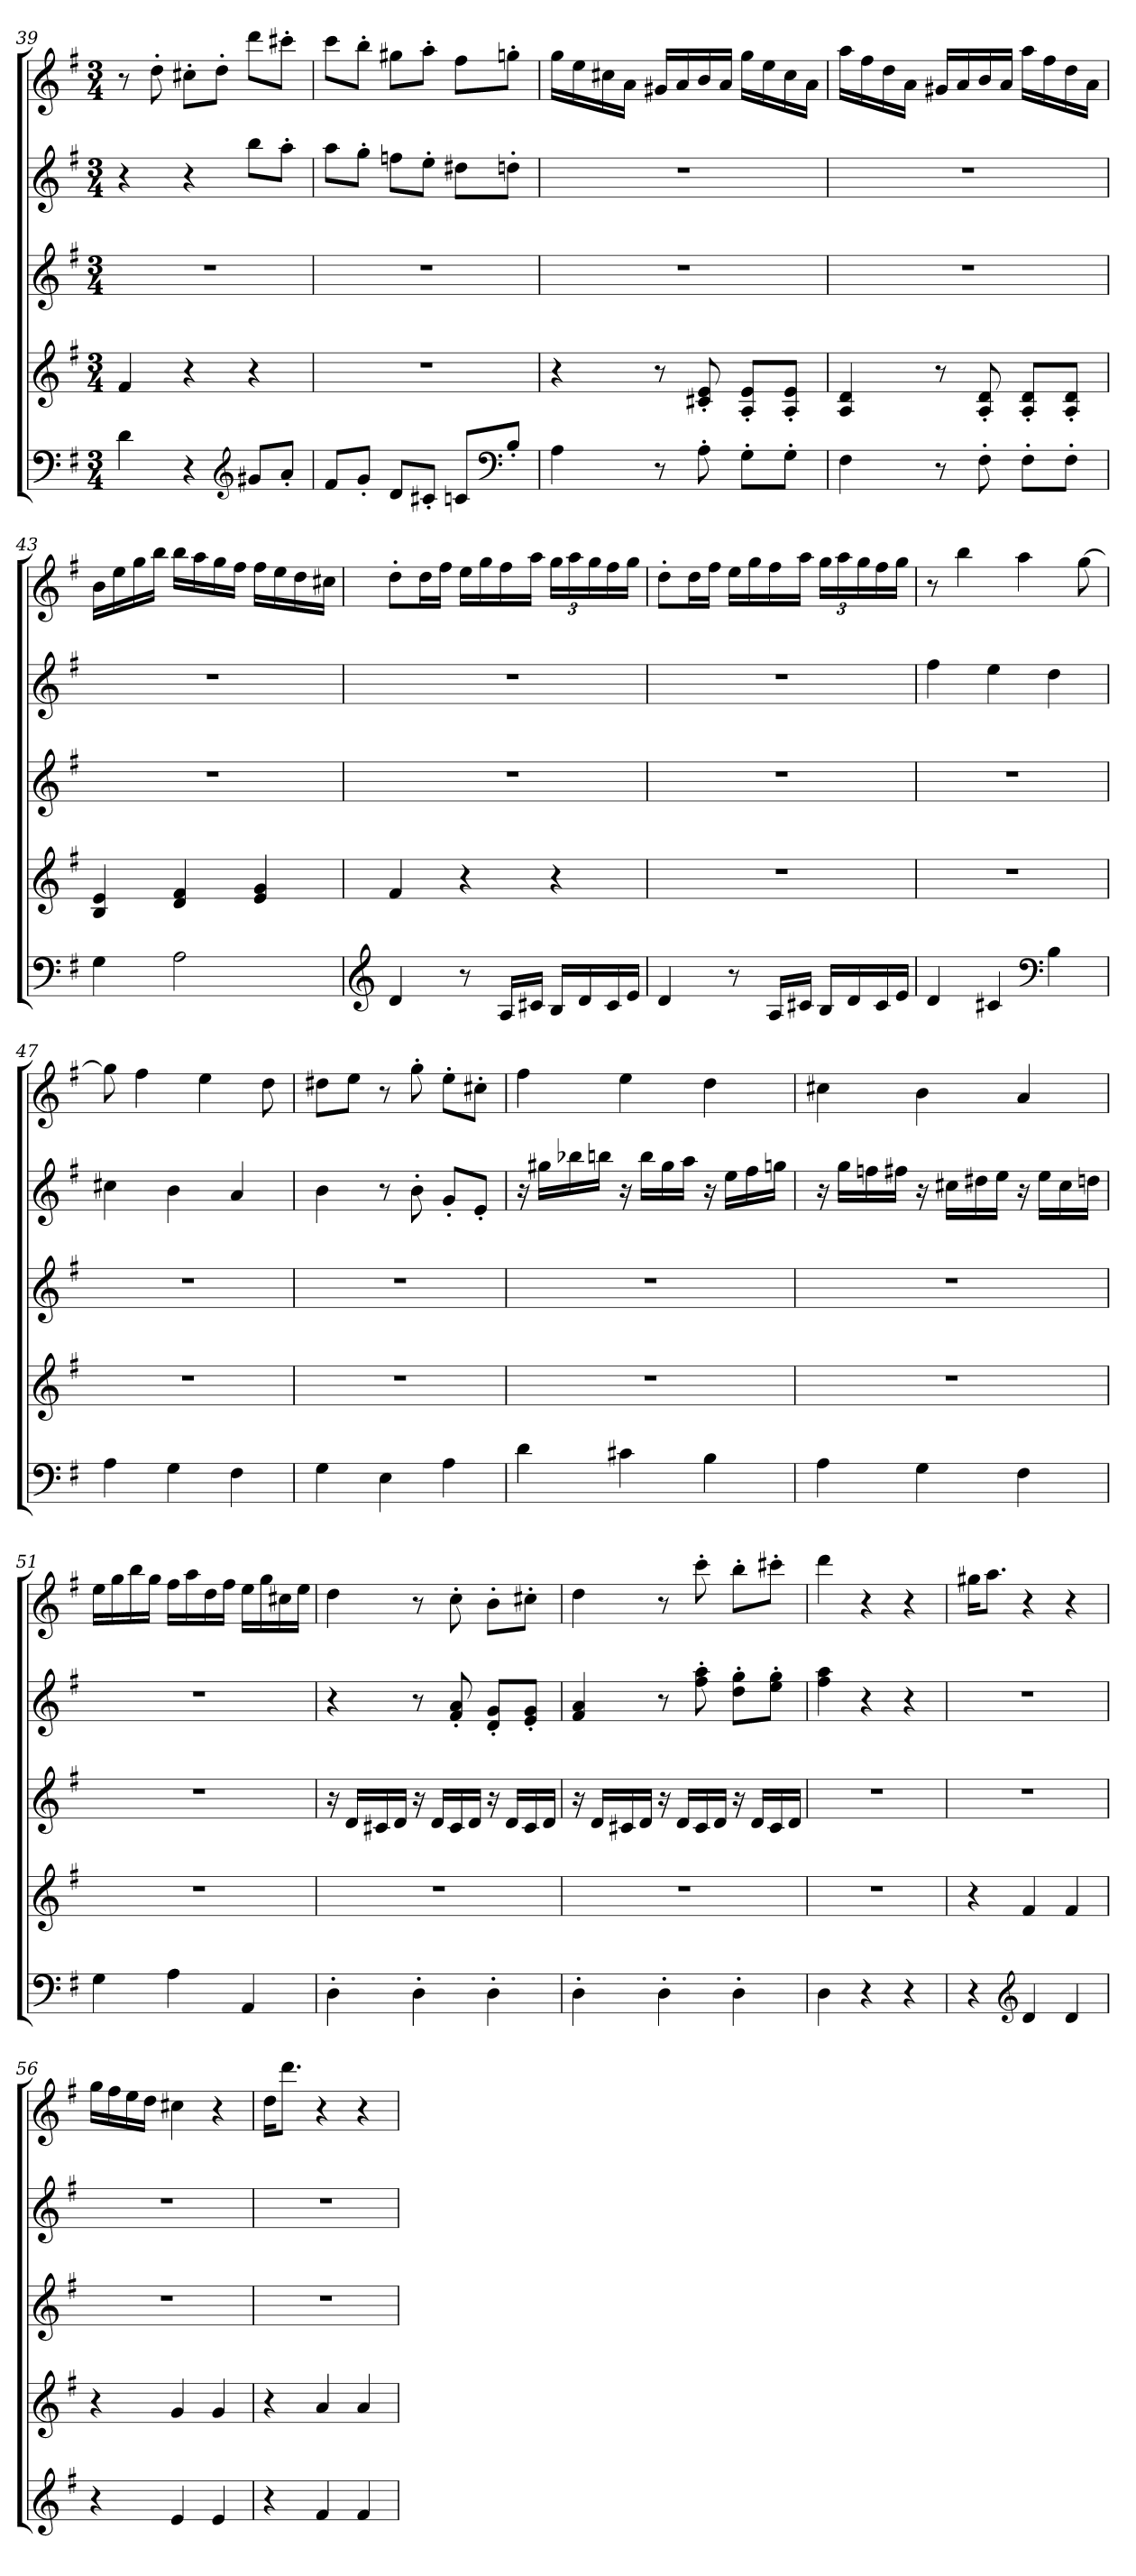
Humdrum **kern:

**kern	**kern	**kern	**kern	**kern
*part5	*part4	*part3	*part2	*part1
*staff5	*staff4	*staff3	*staff2	*staff1
*clefF4	*clefG2	*clefG2	*clefG2	*clefG2
*k[f#]	*k[f#]	*k[f#]	*k[f#]	*k[f#]
*M3/4	*M3/4	*M3/4	*M3/4	*M3/4
=39	=39	=39	=39	=39
4d\	4f#/	2.r	4r	8r
.	.	.	.	8dd'\
4r	4r	.	4r	8cc#X'\L
.	.	.	.	8dd'\J
*clefG2	*	*	*	*
*	*	*	*	*MM141
8g#X/L	4r	.	8bb\L	8ddd\L
8a'/J	.	.	8aa'\J	8ccc#X'\J
!!LO:PB:g=z
=40	=40	=40	=40	=40
8f#/L	2.r	2.r	8aa\L	8ccc\L
8g'/J	.	.	8gg'\J	8bb'\J
8d/L	.	.	8ffn\L	8gg#X\L
8c#X'/J	.	.	8ee'\J	8aa'\J
8cn/L	.	.	8dd#X\L	8ff#\L
*clefF4	*	*	*	*
8B'/J	.	.	8ddn'\J	8ggn'\J
=41	=41	=41	=41	=41
*	*	*	*	*MM141
4A\	4r	2.r	2.r	16gg\LL
.	.	.	.	16ee\
.	.	.	.	16cc#X\
.	.	.	.	16a\JJ
8r	8r	.	.	16g#X/LL
.	.	.	.	16a/
8A'\	8c#X/' 8e/'	.	.	16b/
.	.	.	.	16a/JJ
8G'\L	8A/' 8e/'L	.	.	16gg\LL
.	.	.	.	16ee\
8G'\J	8A/' 8e/'J	.	.	16cc#\
.	.	.	.	16a\JJ
=42	=42	=42	=42	=42
*	*	*	*	*MM141
4F#\	4A/ 4d/	2.r	2.r	16aa\LL
.	.	.	.	16ff#\
.	.	.	.	16dd\
.	.	.	.	16a\JJ
8r	8r	.	.	16g#X/LL
.	.	.	.	16a/
8F#'\	8A/' 8d/'	.	.	16b/
.	.	.	.	16a/JJ
8F#'\L	8A/' 8d/'L	.	.	16aa\LL
.	.	.	.	16ff#\
8F#'\J	8A/' 8d/'J	.	.	16dd\
.	.	.	.	16a\JJ
!!LO:LB:g=z
=43	=43	=43	=43	=43
4G\	4B/ 4e/	2.r	2.r	16b\LL
.	.	.	.	16ee\
.	.	.	.	16gg\
.	.	.	.	16bb\JJ
2A\	4d/ 4f#/	.	.	16bb\LL
.	.	.	.	16aa\
.	.	.	.	16gg\
.	.	.	.	16ff#\JJ
.	4e/ 4g/	.	.	16ff#\LL
.	.	.	.	16ee\
.	.	.	.	16dd\
.	.	.	.	16cc#X\JJ
=44	=44	=44	=44	=44
*clefG2	*	*	*	*
4d/	4f#/	2.r	2.r	8dd'\L
.	.	.	.	16dd\L
.	.	.	.	16ff#\JJ
8r	4r	.	.	16ee\LL
.	.	.	.	16gg\
16A/LL	.	.	.	16ff#\
16c#X/JJ	.	.	.	16aa\JJ
*	*	*	*	*Xbrackettup
16B/LL	4r	.	.	24gg\LL
.	.	.	.	24aa\
16d/	.	.	.	.
.	.	.	.	24gg\
16c#/	.	.	.	16ff#\
16e/JJ	.	.	.	16gg\JJ
=45	=45	=45	=45	=45
4d/	2.r	2.r	2.r	8dd'\L
.	.	.	.	16dd\L
.	.	.	.	16ff#\JJ
8r	.	.	.	16ee\LL
.	.	.	.	16gg\
16A/LL	.	.	.	16ff#\
16c#X/JJ	.	.	.	16aa\JJ
16B/LL	.	.	.	24gg\LL
.	.	.	.	24aa\
16d/	.	.	.	.
.	.	.	.	24gg\
16c#/	.	.	.	16ff#\
16e/JJ	.	.	.	16gg\JJ
!!LO:PB:g=z
=46	=46	=46	=46	=46
4d/	2.r	2.r	4ff#\	8r
.	.	.	.	4bb\
4c#X/	.	.	4ee\	.
.	.	.	.	4aa\
*clefF4	*	*	*	*
4B\	.	.	4dd\	.
.	.	.	.	[8gg\
=47	=47	=47	=47	=47
4A\	2.r	2.r	4cc#X\	8gg\]
.	.	.	.	4ff#\
4G\	.	.	4b\	.
.	.	.	.	4ee\
4F#\	.	.	4a/	.
.	.	.	.	8dd\
=48	=48	=48	=48	=48
4G\	2.r	2.r	4b\	8dd#X\L
.	.	.	.	8ee\J
4E\	.	.	8r	8r
.	.	.	8b'\	8gg'\
4A\	.	.	8g'/L	8ee'\L
.	.	.	8e'/J	8cc#X'\J
=49	=49	=49	=49	=49
*	*	*	*	*MM140
4d\	2.r	2.r	16r	4ff#\
.	.	.	16gg#X\LL	.
.	.	.	16bb-X\	.
.	.	.	16bbn\JJ	.
4c#X\	.	.	16r	4ee\
.	.	.	16bb\LL	.
.	.	.	16gg#\	.
.	.	.	16aa\JJ	.
4B\	.	.	16r	4dd\
.	.	.	16ee\LL	.
.	.	.	16ff#\	.
.	.	.	16ggn\JJ	.
!!LO:LB:g=z
=50	=50	=50	=50	=50
4A\	2.r	2.r	16r	4cc#X\
.	.	.	16gg\LL	.
.	.	.	16ffn\	.
.	.	.	16ff#X\JJ	.
4G\	.	.	16r	4b\
.	.	.	16cc#X\LL	.
.	.	.	16dd#X\	.
.	.	.	16ee\JJ	.
4F#\	.	.	16r	4a/
.	.	.	16ee\LL	.
.	.	.	16cc#\	.
.	.	.	16ddn\JJ	.
=51	=51	=51	=51	=51
4G\	2.r	2.r	2.r	16ee\LL
.	.	.	.	16gg\
.	.	.	.	16bb\
.	.	.	.	16gg\JJ
4A\	.	.	.	16ff#\LL
.	.	.	.	16aa\
.	.	.	.	16dd\
.	.	.	.	16ff#\JJ
4AA/	.	.	.	16ee\LL
.	.	.	.	16gg\
.	.	.	.	16cc#X\
.	.	.	.	16ee\JJ
=52	=52	=52	=52	=52
*	*	*	*	*MM140
4D'\	2.r	16r	4r	4dd\
.	.	16d/LL	.	.
.	.	16c#X/	.	.
.	.	16d/JJ	.	.
4D'\	.	16r	8r	8r
.	.	16d/LL	.	.
.	.	16c#/	8f#/' 8a/'	8cc'\
.	.	16d/JJ	.	.
4D'\	.	16r	8d/' 8g/'L	8b'\L
.	.	16d/LL	.	.
.	.	16c#/	8e/' 8g/'J	8cc#X'\J
.	.	16d/JJ	.	.
!!LO:PB:g=z
=53	=53	=53	=53	=53
*	*	*	*	*MM140
4D'\	2.r	16r	4f#/ 4a/	4dd\
.	.	16d/LL	.	.
.	.	16c#X/	.	.
.	.	16d/JJ	.	.
4D'\	.	16r	8r	8r
.	.	16d/LL	.	.
.	.	16c#/	8ff#\' 8aa\'	8ccc'\
.	.	16d/JJ	.	.
4D'\	.	16r	8dd\' 8gg\'L	8bb'\L
.	.	16d/LL	.	.
.	.	16c#/	8ee\' 8gg\'J	8ccc#X'\J
.	.	16d/JJ	.	.
=54	=54	=54	=54	=54
*	*	*	*	*MM138
4D\	2.r	2.r	4ff#\ 4aa\	4ddd\
*	*	*	*	*MM120
4r	.	.	4r	4r
4r	.	.	4r	4r
=55	=55	=55	=55	=55
*	*	*	*	*MM141
4r	4r	2.r	2.r	16gg#X\KL
.	.	.	.	8.aa\J
*clefG2	*	*	*	*
4d/	4f#/	.	.	4r
4d/	4f#/	.	.	4r
=56	=56	=56	=56	=56
*	*	*	*	*MM141
4r	4r	2.r	2.r	16gg\LL
.	.	.	.	16ff#\
.	.	.	.	16ee\
.	.	.	.	16dd\JJ
4e/	4g/	.	.	4cc#X\
4e/	4g/	.	.	4r
=57	=57	=57	=57	=57
*	*	*	*	*MM141
4r	4r	2.r	2.r	16dd\KL
.	.	.	.	8.ddd\J
4f#/	4a/	.	.	4r
4f#/	4a/	.	.	4r
=	=	=	=	=
*-	*-	*-	*-	*-
